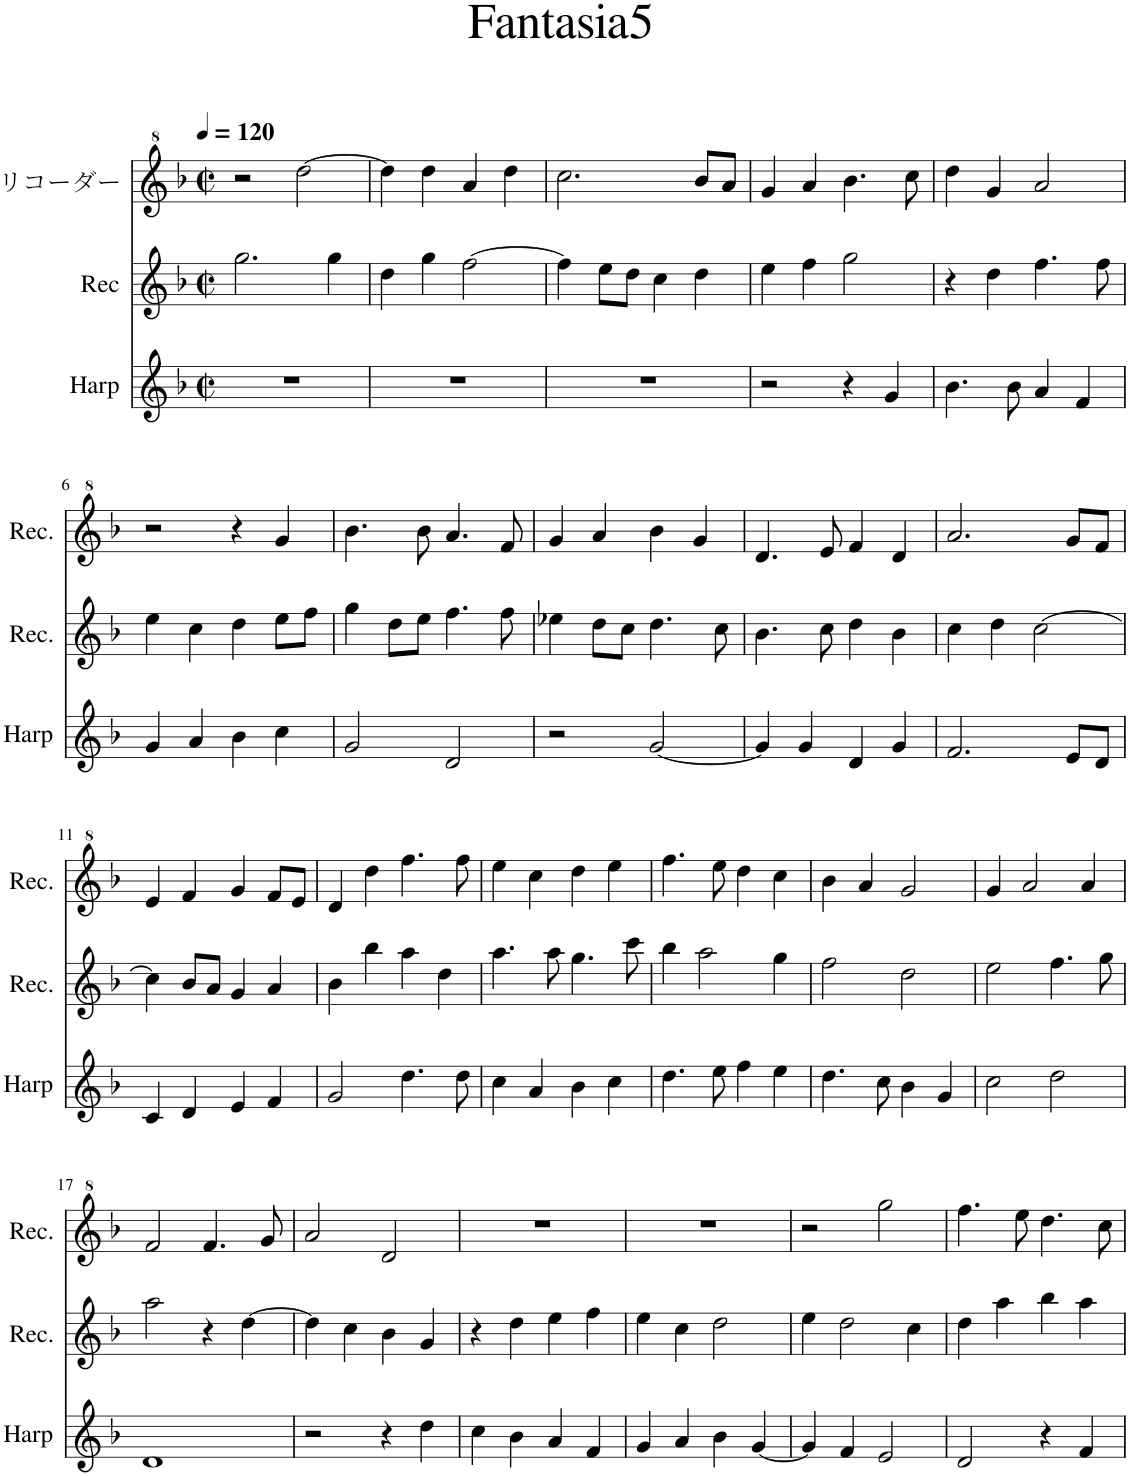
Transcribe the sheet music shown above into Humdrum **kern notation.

**kern	**kern	**kern
*part3	*part2	*part1
*staff3	*staff2	*staff1
*I"Harp	*I"Rec	*I"リコーダー
*I'Harp	*I'Rec.	*
*clefG2	*clefG2	*clefG^2
*k[b-]	*k[b-]	*k[b-]
*F:	*F:	*F:
*M2/2	*M2/2	*M2/2
*met(c|)	*met(c|)	*met(c|)
*MM120	*MM120	*MM120
=1	=1	=1
1r	2.gg\	2r
.	.	[2ddd\
.	4gg\	.
=2	=2	=2
1r	4dd\	4ddd\]
.	4gg\	4ddd\
.	[2ff\	4aa/
.	.	4ddd\
=3	=3	=3
1r	4ff\]	2.ccc\
.	8ee\L	.
.	8dd\J	.
.	4cc\	.
.	4dd\	8bb-/L
.	.	8aa/J
=4	=4	=4
2r	4ee\	4gg/
.	4ff\	4aa/
4r	2gg\	4.bb-\
4g/	.	.
.	.	8ccc\
=5	=5	=5
4.b-\	4r	4ddd\
.	4dd\	4gg/
8b-\	.	.
4a/	4.ff\	2aa/
4f/	.	.
.	8ff\	.
!!LO:LB:g=z
=6	=6	=6
4g/	4ee\	2r
4a/	4cc\	.
4b-\	4dd\	4r
4cc\	8ee\L	4gg/
.	8ff\J	.
=7	=7	=7
2g/	4gg\	4.bb-\
.	8dd\L	.
.	8ee\J	8bb-\
2d/	4.ff\	4.aa/
.	8ff\	8ff/
=8	=8	=8
2r	4ee-X\	4gg/
.	8dd\L	4aa/
.	8cc\J	.
[2g/	4.dd\	4bb-\
.	.	4gg/
.	8cc\	.
=9	=9	=9
4g/]	4.b-\	4.dd/
4g/	.	.
.	8cc\	8ee/
4d/	4dd\	4ff/
4g/	4b-\	4dd/
=10	=10	=10
2.f/	4cc\	2.aa/
.	4dd\	.
.	[2cc\	.
8e/L	.	8gg/L
8d/J	.	8ff/J
!!LO:LB:g=z
=11	=11	=11
4c/	4cc\]	4ee/
4d/	8b-/L	4ff/
.	8a/J	.
4e/	4g/	4gg/
4f/	4a/	8ff/L
.	.	8ee/J
=12	=12	=12
2g/	4b-\	4dd/
.	4bb-\	4ddd\
4.dd\	4aa\	4.fff\
.	4dd\	.
8dd\	.	8fff\
=13	=13	=13
4cc\	4.aa\	4eee\
4a/	.	4ccc\
.	8aa\	.
4b-\	4.gg\	4ddd\
4cc\	.	4eee\
.	8ccc\	.
=14	=14	=14
4.dd\	4bb-\	4.fff\
.	2aa\	.
8ee\	.	8eee\
4ff\	.	4ddd\
4ee\	4gg\	4ccc\
=15	=15	=15
4.dd\	2ff\	4bb-\
.	.	4aa/
8cc\	.	.
4b-\	2dd\	2gg/
4g/	.	.
=16	=16	=16
2cc\	2ee\	4gg/
.	.	2aa/
2dd\	4.ff\	.
.	.	4aa/
.	8gg\	.
!!LO:LB:g=z
=17	=17	=17
1d	2aa\	2ff/
.	4r	4.ff/
.	[4dd\	.
.	.	8gg/
=18	=18	=18
2r	4dd\]	2aa/
.	4cc\	.
4r	4b-\	2dd/
4dd\	4g/	.
=19	=19	=19
4cc\	4r	1r
4b-\	4dd\	.
4a/	4ee\	.
4f/	4ff\	.
=20	=20	=20
4g/	4ee\	1r
4a/	4cc\	.
4b-\	2dd\	.
[4g/	.	.
=21	=21	=21
4g/]	4ee\	2r
4f/	2dd\	.
2e/	.	2ggg\
.	4cc\	.
=22	=22	=22
2d/	4dd\	4.fff\
.	4aa\	.
.	.	8eee\
4r	4bb-\	4.ddd\
4f/	4aa\	.
.	.	8ccc\
=	=	=
*-	*-	*-
